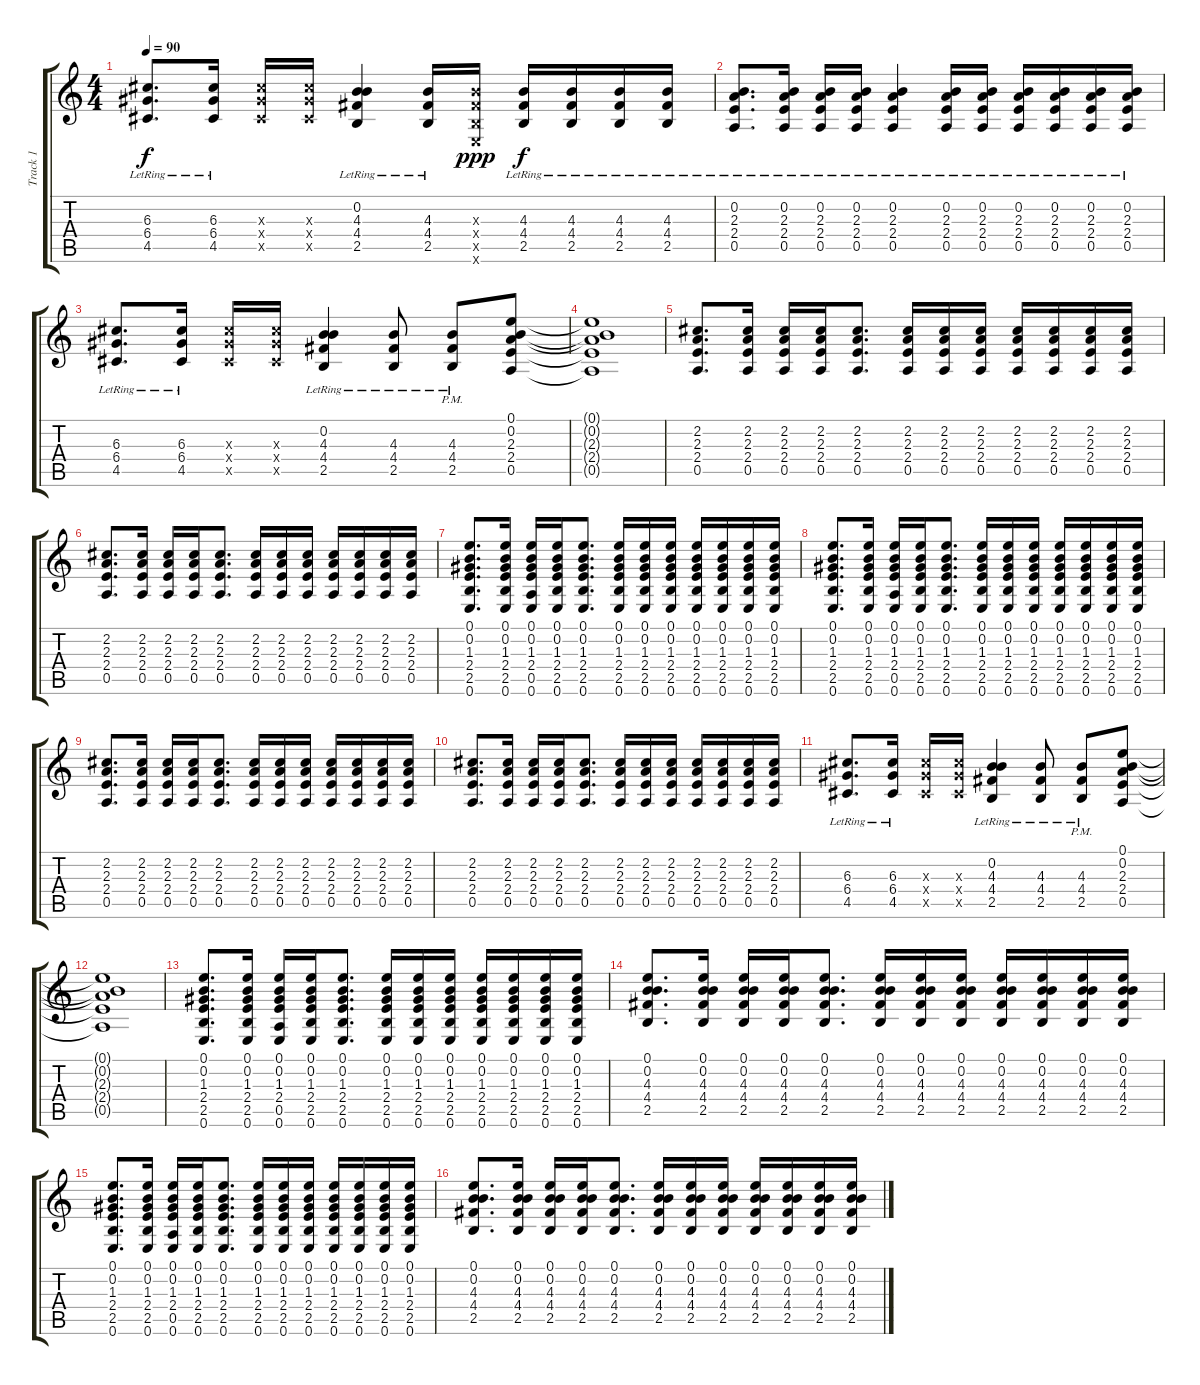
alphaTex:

\track ("Track 1" "Track 1") {instrument acousticguitarsteel}
\staff {score tabs}
\tuning (E4 B3 G3 D3 A2 E2) {hide}
\ts (4 4)
\tempo 90
\clef g2
\ks c
(6.3{lr} 6.4{lr} 4.5{lr}).8{d dy f} (6.3{lr} 6.4{lr} 4.5{lr}).16 (6.3{x} 6.4{x} 4.5{x}).16 (6.3{x} 6.4{x} 4.5{x}).16 (0.2{lr} 4.3{lr} 4.4{lr} 2.5{lr}).4 (4.3{lr} 4.4{lr} 2.5{lr}).16 (4.3{x} 4.4{x} 2.5{x} 0.6{x}).16{dy ppp} (4.3{lr} 4.4{lr} 2.5{lr}).16{dy f} (4.3{lr} 4.4{lr} 2.5{lr}).16 (4.3{lr} 4.4{lr} 2.5{lr}).16 (4.3{lr} 4.4{lr} 2.5{lr}).16 |
(0.2{lr} 2.3{lr} 2.4{lr} 0.5{lr}).8{d} (0.2{lr} 2.3{lr} 2.4{lr} 0.5{lr}).16 (0.2{lr} 2.3{lr} 2.4{lr} 0.5{lr}).16 (0.2{lr} 2.3{lr} 2.4{lr} 0.5{lr}).16 (0.2{lr} 2.3{lr} 2.4{lr} 0.5{lr}).4 (0.2{lr} 2.3{lr} 2.4{lr} 0.5{lr}).16 (0.2{lr} 2.3{lr} 2.4{lr} 0.5{lr}).16 (0.2{lr} 2.3{lr} 2.4{lr} 0.5{lr}).16 (0.2{lr} 2.3{lr} 2.4{lr} 0.5{lr}).16 (0.2{lr} 2.3{lr} 2.4{lr} 0.5{lr}).16 (0.2{lr} 2.3{lr} 2.4{lr} 0.5{lr}).16 |
(6.3{lr} 6.4{lr} 4.5{lr}).8{d} (6.3{lr} 6.4{lr} 4.5{lr}).16 (6.3{x} 6.4{x} 4.5{x}).16 (6.3{x} 6.4{x} 4.5{x}).16 (0.2{lr} 4.3{lr} 4.4{lr} 2.5{lr}).4 (4.3{lr} 4.4{lr} 2.5{lr}).8 (4.3{pm lr} 4.4{pm lr} 2.5{pm lr}).8 (0.1 0.2 2.3 2.4 0.5).8 |
(0.1{t} 0.2{t} 2.3{t} 2.4{t} 0.5{t}).1 |
(2.2 2.3 2.4 0.5).8{d} (2.2 2.3 2.4 0.5).16 (2.2 2.3 2.4 0.5).16 (2.2 2.3 2.4 0.5).16 (2.2 2.3 2.4 0.5).8{d} (2.2 2.3 2.4 0.5).16 (2.2 2.3 2.4 0.5).16 (2.2 2.3 2.4 0.5).16 (2.2 2.3 2.4 0.5).16 (2.2 2.3 2.4 0.5).16 (2.2 2.3 2.4 0.5).16 (2.2 2.3 2.4 0.5).16 |
(2.2 2.3 2.4 0.5).8{d} (2.2 2.3 2.4 0.5).16 (2.2 2.3 2.4 0.5).16 (2.2 2.3 2.4 0.5).16 (2.2 2.3 2.4 0.5).8{d} (2.2 2.3 2.4 0.5).16 (2.2 2.3 2.4 0.5).16 (2.2 2.3 2.4 0.5).16 (2.2 2.3 2.4 0.5).16 (2.2 2.3 2.4 0.5).16 (2.2 2.3 2.4 0.5).16 (2.2 2.3 2.4 0.5).16 |
(0.1 0.2 1.3 2.4 2.5 0.6).8{d} (0.1 0.2 1.3 2.4 2.5 0.6).16 (0.1 0.2 1.3 2.4 0.5 0.6).16 (0.1 0.2 1.3 2.4 2.5 0.6).16 (0.1 0.2 1.3 2.4 2.5 0.6).8{d} (0.1 0.2 1.3 2.4 2.5 0.6).16 (0.1 0.2 1.3 2.4 2.5 0.6).16 (0.1 0.2 1.3 2.4 2.5 0.6).16 (0.1 0.2 1.3 2.4 2.5 0.6).16 (0.1 0.2 1.3 2.4 2.5 0.6).16 (0.1 0.2 1.3 2.4 2.5 0.6).16 (0.1 0.2 1.3 2.4 2.5 0.6).16 |
(0.1 0.2 1.3 2.4 2.5 0.6).8{d} (0.1 0.2 1.3 2.4 2.5 0.6).16 (0.1 0.2 1.3 2.4 0.5 0.6).16 (0.1 0.2 1.3 2.4 2.5 0.6).16 (0.1 0.2 1.3 2.4 2.5 0.6).8{d} (0.1 0.2 1.3 2.4 2.5 0.6).16 (0.1 0.2 1.3 2.4 2.5 0.6).16 (0.1 0.2 1.3 2.4 2.5 0.6).16 (0.1 0.2 1.3 2.4 2.5 0.6).16 (0.1 0.2 1.3 2.4 2.5 0.6).16 (0.1 0.2 1.3 2.4 2.5 0.6).16 (0.1 0.2 1.3 2.4 2.5 0.6).16 |
(2.2 2.3 2.4 0.5).8{d} (2.2 2.3 2.4 0.5).16 (2.2 2.3 2.4 0.5).16 (2.2 2.3 2.4 0.5).16 (2.2 2.3 2.4 0.5).8{d} (2.2 2.3 2.4 0.5).16 (2.2 2.3 2.4 0.5).16 (2.2 2.3 2.4 0.5).16 (2.2 2.3 2.4 0.5).16 (2.2 2.3 2.4 0.5).16 (2.2 2.3 2.4 0.5).16 (2.2 2.3 2.4 0.5).16 |
(2.2 2.3 2.4 0.5).8{d} (2.2 2.3 2.4 0.5).16 (2.2 2.3 2.4 0.5).16 (2.2 2.3 2.4 0.5).16 (2.2 2.3 2.4 0.5).8{d} (2.2 2.3 2.4 0.5).16 (2.2 2.3 2.4 0.5).16 (2.2 2.3 2.4 0.5).16 (2.2 2.3 2.4 0.5).16 (2.2 2.3 2.4 0.5).16 (2.2 2.3 2.4 0.5).16 (2.2 2.3 2.4 0.5).16 |
(6.3{lr} 6.4{lr} 4.5{lr}).8{d} (6.3{lr} 6.4{lr} 4.5{lr}).16 (6.3{x} 6.4{x} 4.5{x}).16 (6.3{x} 6.4{x} 4.5{x}).16 (0.2{lr} 4.3{lr} 4.4{lr} 2.5{lr}).4 (4.3{lr} 4.4{lr} 2.5{lr}).8 (4.3{pm lr} 4.4{pm lr} 2.5{pm lr}).8 (0.1 0.2 2.3 2.4 0.5).8 |
(0.1{t} 0.2{t} 2.3{t} 2.4{t} 0.5{t}).1 |
(0.1 0.2 1.3 2.4 2.5 0.6).8{d} (0.1 0.2 1.3 2.4 2.5 0.6).16 (0.1 0.2 1.3 2.4 0.5 0.6).16 (0.1 0.2 1.3 2.4 2.5 0.6).16 (0.1 0.2 1.3 2.4 2.5 0.6).8{d} (0.1 0.2 1.3 2.4 2.5 0.6).16 (0.1 0.2 1.3 2.4 2.5 0.6).16 (0.1 0.2 1.3 2.4 2.5 0.6).16 (0.1 0.2 1.3 2.4 2.5 0.6).16 (0.1 0.2 1.3 2.4 2.5 0.6).16 (0.1 0.2 1.3 2.4 2.5 0.6).16 (0.1 0.2 1.3 2.4 2.5 0.6).16 |
(0.1 0.2 4.3 4.4 2.5).8{d} (0.1 0.2 4.3 4.4 2.5).16 (0.1 0.2 4.3 4.4 2.5).16 (0.1 0.2 4.3 4.4 2.5).16 (0.1 0.2 4.3 4.4 2.5).8{d} (0.1 0.2 4.3 4.4 2.5).16 (0.1 0.2 4.3 4.4 2.5).16 (0.1 0.2 4.3 4.4 2.5).16 (0.1 0.2 4.3 4.4 2.5).16 (0.1 0.2 4.3 4.4 2.5).16 (0.1 0.2 4.3 4.4 2.5).16 (0.1 0.2 4.3 4.4 2.5).16 |
(0.1 0.2 1.3 2.4 2.5 0.6).8{d} (0.1 0.2 1.3 2.4 2.5 0.6).16 (0.1 0.2 1.3 2.4 0.5 0.6).16 (0.1 0.2 1.3 2.4 2.5 0.6).16 (0.1 0.2 1.3 2.4 2.5 0.6).8{d} (0.1 0.2 1.3 2.4 2.5 0.6).16 (0.1 0.2 1.3 2.4 2.5 0.6).16 (0.1 0.2 1.3 2.4 2.5 0.6).16 (0.1 0.2 1.3 2.4 2.5 0.6).16 (0.1 0.2 1.3 2.4 2.5 0.6).16 (0.1 0.2 1.3 2.4 2.5 0.6).16 (0.1 0.2 1.3 2.4 2.5 0.6).16 |
(0.1 0.2 4.3 4.4 2.5).8{d} (0.1 0.2 4.3 4.4 2.5).16 (0.1 0.2 4.3 4.4 2.5).16 (0.1 0.2 4.3 4.4 2.5).16 (0.1 0.2 4.3 4.4 2.5).8{d} (0.1 0.2 4.3 4.4 2.5).16 (0.1 0.2 4.3 4.4 2.5).16 (0.1 0.2 4.3 4.4 2.5).16 (0.1 0.2 4.3 4.4 2.5).16 (0.1 0.2 4.3 4.4 2.5).16 (0.1 0.2 4.3 4.4 2.5).16 (0.1 0.2 4.3 4.4 2.5).16
